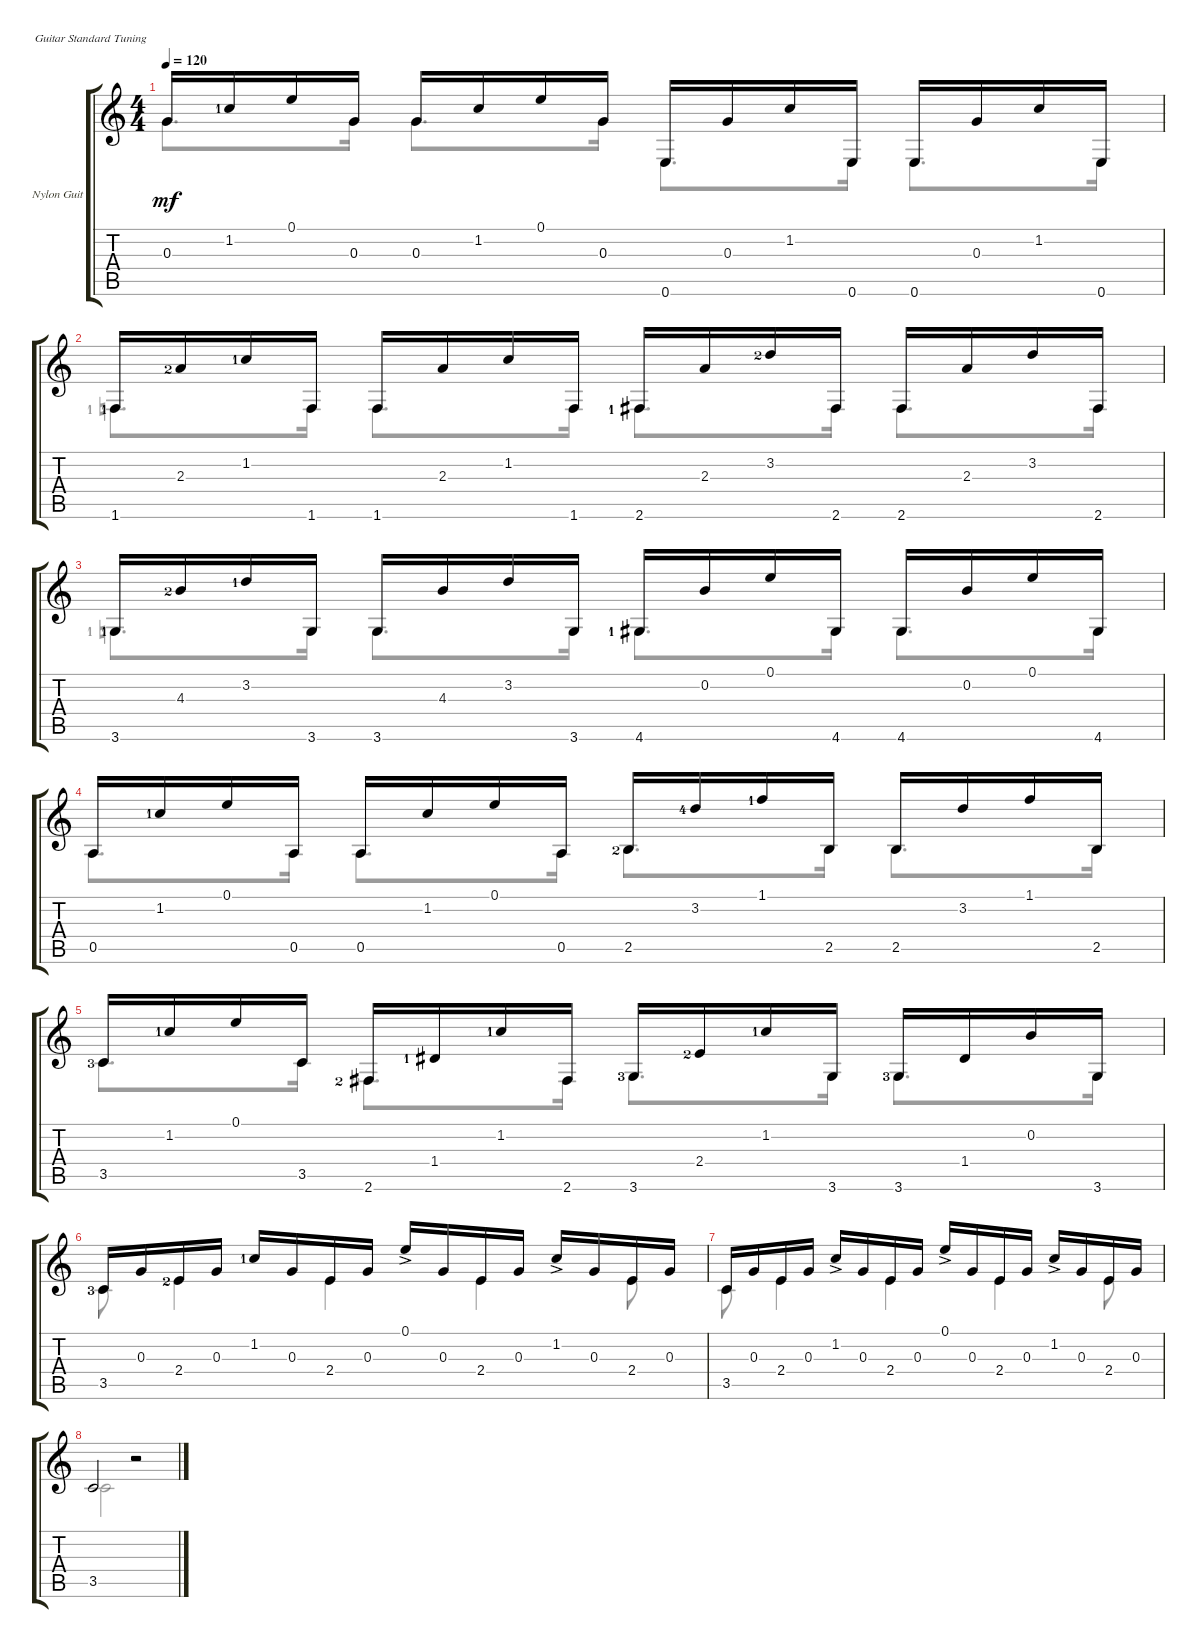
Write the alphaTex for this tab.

\defaultSystemsLayout 4
\bracketExtendMode groupsimilarinstruments
\firstSystemTrackNameOrientation horizontal
\otherSystemsTrackNameOrientation horizontal
\track ("Nylon Guitar" "Nylon Guit") {instrument acousticguitarsteel}
\staff {score tabs}
\tuning (E4 B3 G3 D3 A2 E2)
\voice
\ts (4 4)
\tempo 120
\clef g2
\ks c
0.3.16{dy mf} 1.2{lf 2}.16 0.1.16 0.3.16 0.3.16 1.2.16 0.1.16 0.3.16 0.6.16 0.3.16 1.2.16 0.6.16 0.6.16 0.3.16 1.2.16 0.6.16 |
1.6{lf 2}.16 2.3{lf 3}.16 1.2{lf 2}.16 1.6.16 1.6.16 2.3.16 1.2.16 1.6.16 2.6{lf 2}.16 2.3.16 3.2{lf 3}.16 2.6.16 2.6.16 2.3.16 3.2.16 2.6.16 |
3.6{lf 2}.16 4.3{lf 3}.16 3.2{lf 2}.16 3.6.16 3.6.16 4.3.16 3.2.16 3.6.16 4.6{lf 2}.16 0.2.16 0.1.16 4.6.16 4.6.16 0.2.16 0.1.16 4.6.16 |
0.5.16 1.2{lf 2}.16 0.1.16 0.5.16 0.5.16 1.2.16 0.1.16 0.5.16 2.5{lf 3}.16 3.2{lf 5}.16 1.1{lf 2}.16 2.5.16 2.5.16 3.2.16 1.1.16 2.5.16 |
3.5{lf 4}.16 1.2{lf 2}.16 0.1.16 3.5.16 2.6{lf 3}.16 1.4{lf 2}.16 1.2{lf 2}.16 2.6.16 3.6{lf 4}.16 2.4{lf 3}.16 1.2{lf 2}.16 3.6.16 3.6{lf 4}.16 1.4.16 0.2.16 3.6.16 |
3.5{lf 4}.16 0.3.16 2.4{lf 3}.16 0.3.16 1.2{lf 2}.16 0.3.16 2.4.16 0.3.16 0.1{ac}.16 0.3.16 2.4.16 0.3.16 1.2{ac}.16 0.3.16 2.4.16 0.3.16 |
3.5.16 0.3.16 2.4.16 0.3.16 1.2{ac}.16 0.3.16 2.4.16 0.3.16 0.1{ac}.16 0.3.16 2.4.16 0.3.16 1.2{ac}.16 0.3.16 2.4.16 0.3.16 |
3.5.2 r.2
\voice
\clef g2
\ottava regular
\simile none
\ks c
0.3.8{d dy mf} 0.3.16 0.3.8{d} 0.3.16 0.6.8{d} 0.6.16 0.6.8{d} 0.6.16 |
1.6{lf 2}.8{d} 1.6.16 1.6.8{d} 1.6.16 2.6{lf 2}.8{d} 2.6.16 2.6.8{d} 2.6.16 |
3.6{lf 2}.8{d} 3.6.16 3.6.8{d} 3.6.16 4.6{lf 2}.8{d} 4.6.16 4.6.8{d} 4.6.16 |
0.5.8{d} 0.5.16 0.5.8{d} 0.5.16 2.5.8{d} 2.5.16 2.5.8{d} 2.5.16 |
3.5.8{d} 3.5.16 2.6{lf 3}.8{d} 2.6.16 3.6{lf 4}.8{d} 3.6.16 3.6{lf 4}.8{d} 3.6.16 |
3.5{lf 4}.8 2.4{lf 3}.4 2.4.4 2.4.4 2.4.8 |
3.5.8 2.4.4 2.4.4 2.4.4 2.4.8 |
3.5.2
